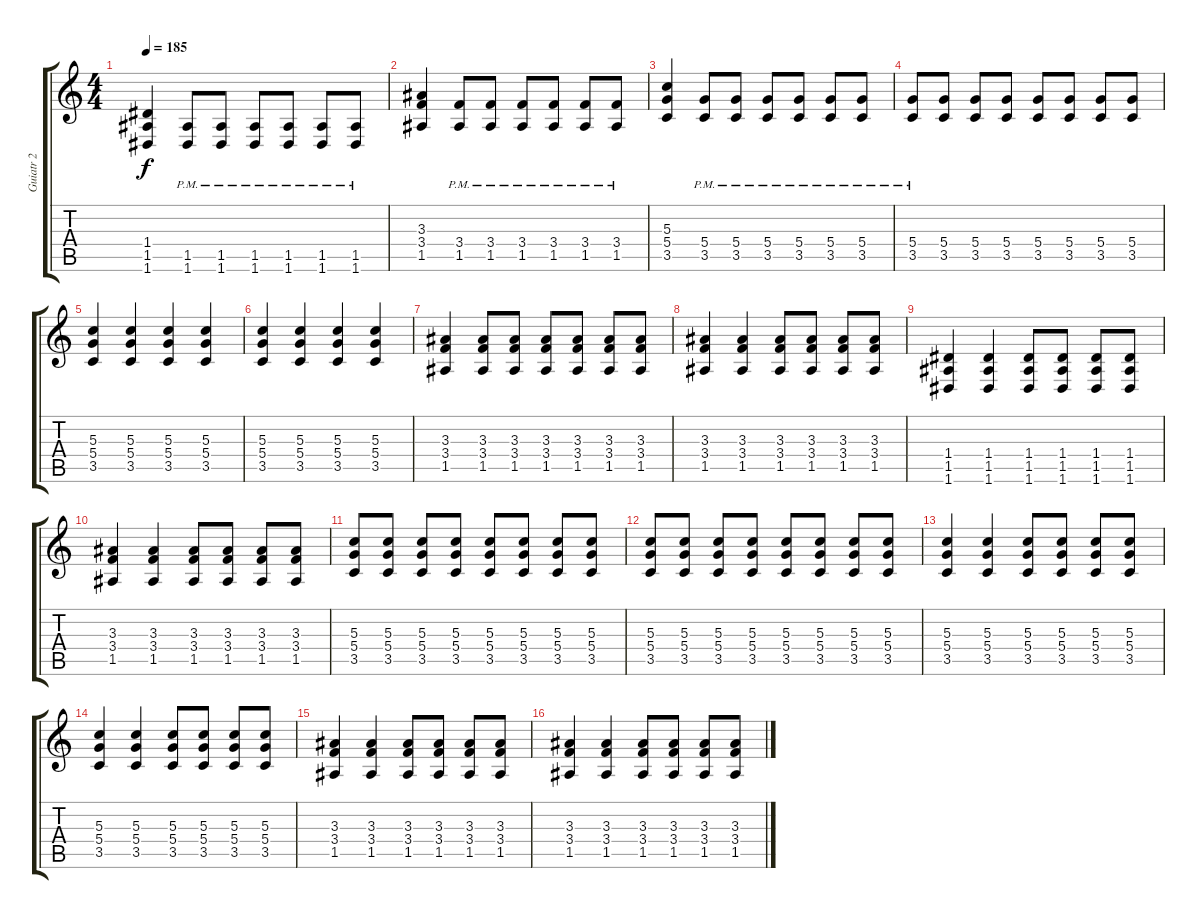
\track ("Guiatr 2" "Guiatr 2") {instrument distortionguitar}
\staff {score tabs}
\tuning (E4 B3 G3 D3 A2 D2) {hide}
\ts (4 4)
\tempo 185
\clef g2
\ks c
(1.4 1.5 1.6).4{dy f} (1.5{pm} 1.6{pm}).8 (1.5{pm} 1.6{pm}).8 (1.5{pm} 1.6{pm}).8 (1.5{pm} 1.6{pm}).8 (1.5{pm} 1.6{pm}).8 (1.5{pm} 1.6{pm}).8 |
(3.3 3.4 1.5).4 (3.4{pm} 1.5{pm}).8 (3.4{pm} 1.5{pm}).8 (3.4{pm} 1.5{pm}).8 (3.4{pm} 1.5{pm}).8 (3.4{pm} 1.5{pm}).8 (3.4{pm} 1.5{pm}).8 |
(5.3 5.4 3.5).4 (5.4{pm} 3.5{pm}).8 (5.4{pm} 3.5{pm}).8 (5.4{pm} 3.5{pm}).8 (5.4{pm} 3.5{pm}).8 (5.4{pm} 3.5{pm}).8 (5.4{pm} 3.5{pm}).8 |
(5.4{pm} 3.5{pm}).8 (5.4 3.5).8 (5.4 3.5).8 (5.4 3.5).8 (5.4 3.5).8 (5.4 3.5).8 (5.4 3.5).8 (5.4 3.5).8 |
(5.3 5.4 3.5).4 (5.3 5.4 3.5).4 (5.3 5.4 3.5).4 (5.3 5.4 3.5).4 |
(5.3 5.4 3.5).4 (5.3 5.4 3.5).4 (5.3 5.4 3.5).4 (5.3 5.4 3.5).4 |
(3.3 3.4 1.5).4 (3.3 3.4 1.5).8 (3.3 3.4 1.5).8 (3.3 3.4 1.5).8 (3.3 3.4 1.5).8 (3.3 3.4 1.5).8 (3.3 3.4 1.5).8 |
(3.3 3.4 1.5).4 (3.3 3.4 1.5).4 (3.3 3.4 1.5).8 (3.3 3.4 1.5).8 (3.3 3.4 1.5).8 (3.3 3.4 1.5).8 |
(1.4 1.5 1.6).4 (1.4 1.5 1.6).4 (1.4 1.5 1.6).8 (1.4 1.5 1.6).8 (1.4 1.5 1.6).8 (1.4 1.5 1.6).8 |
(3.3 3.4 1.5).4 (3.3 3.4 1.5).4 (3.3 3.4 1.5).8 (3.3 3.4 1.5).8 (3.3 3.4 1.5).8 (3.3 3.4 1.5).8 |
(5.3 5.4 3.5).8 (5.3 5.4 3.5).8 (5.3 5.4 3.5).8 (5.3 5.4 3.5).8 (5.3 5.4 3.5).8 (5.3 5.4 3.5).8 (5.3 5.4 3.5).8 (5.3 5.4 3.5).8 |
(5.3 5.4 3.5).8 (5.3 5.4 3.5).8 (5.3 5.4 3.5).8 (5.3 5.4 3.5).8 (5.3 5.4 3.5).8 (5.3 5.4 3.5).8 (5.3 5.4 3.5).8 (5.3 5.4 3.5).8 |
(5.3 5.4 3.5).4 (5.3 5.4 3.5).4 (5.3 5.4 3.5).8 (5.3 5.4 3.5).8 (5.3 5.4 3.5).8 (5.3 5.4 3.5).8 |
(5.3 5.4 3.5).4 (5.3 5.4 3.5).4 (5.3 5.4 3.5).8 (5.3 5.4 3.5).8 (5.3 5.4 3.5).8 (5.3 5.4 3.5).8 |
(3.3 3.4 1.5).4 (3.3 3.4 1.5).4 (3.3 3.4 1.5).8 (3.3 3.4 1.5).8 (3.3 3.4 1.5).8 (3.3 3.4 1.5).8 |
(3.3 3.4 1.5).4 (3.3 3.4 1.5).4 (3.3 3.4 1.5).8 (3.3 3.4 1.5).8 (3.3 3.4 1.5).8 (3.3 3.4 1.5).8
